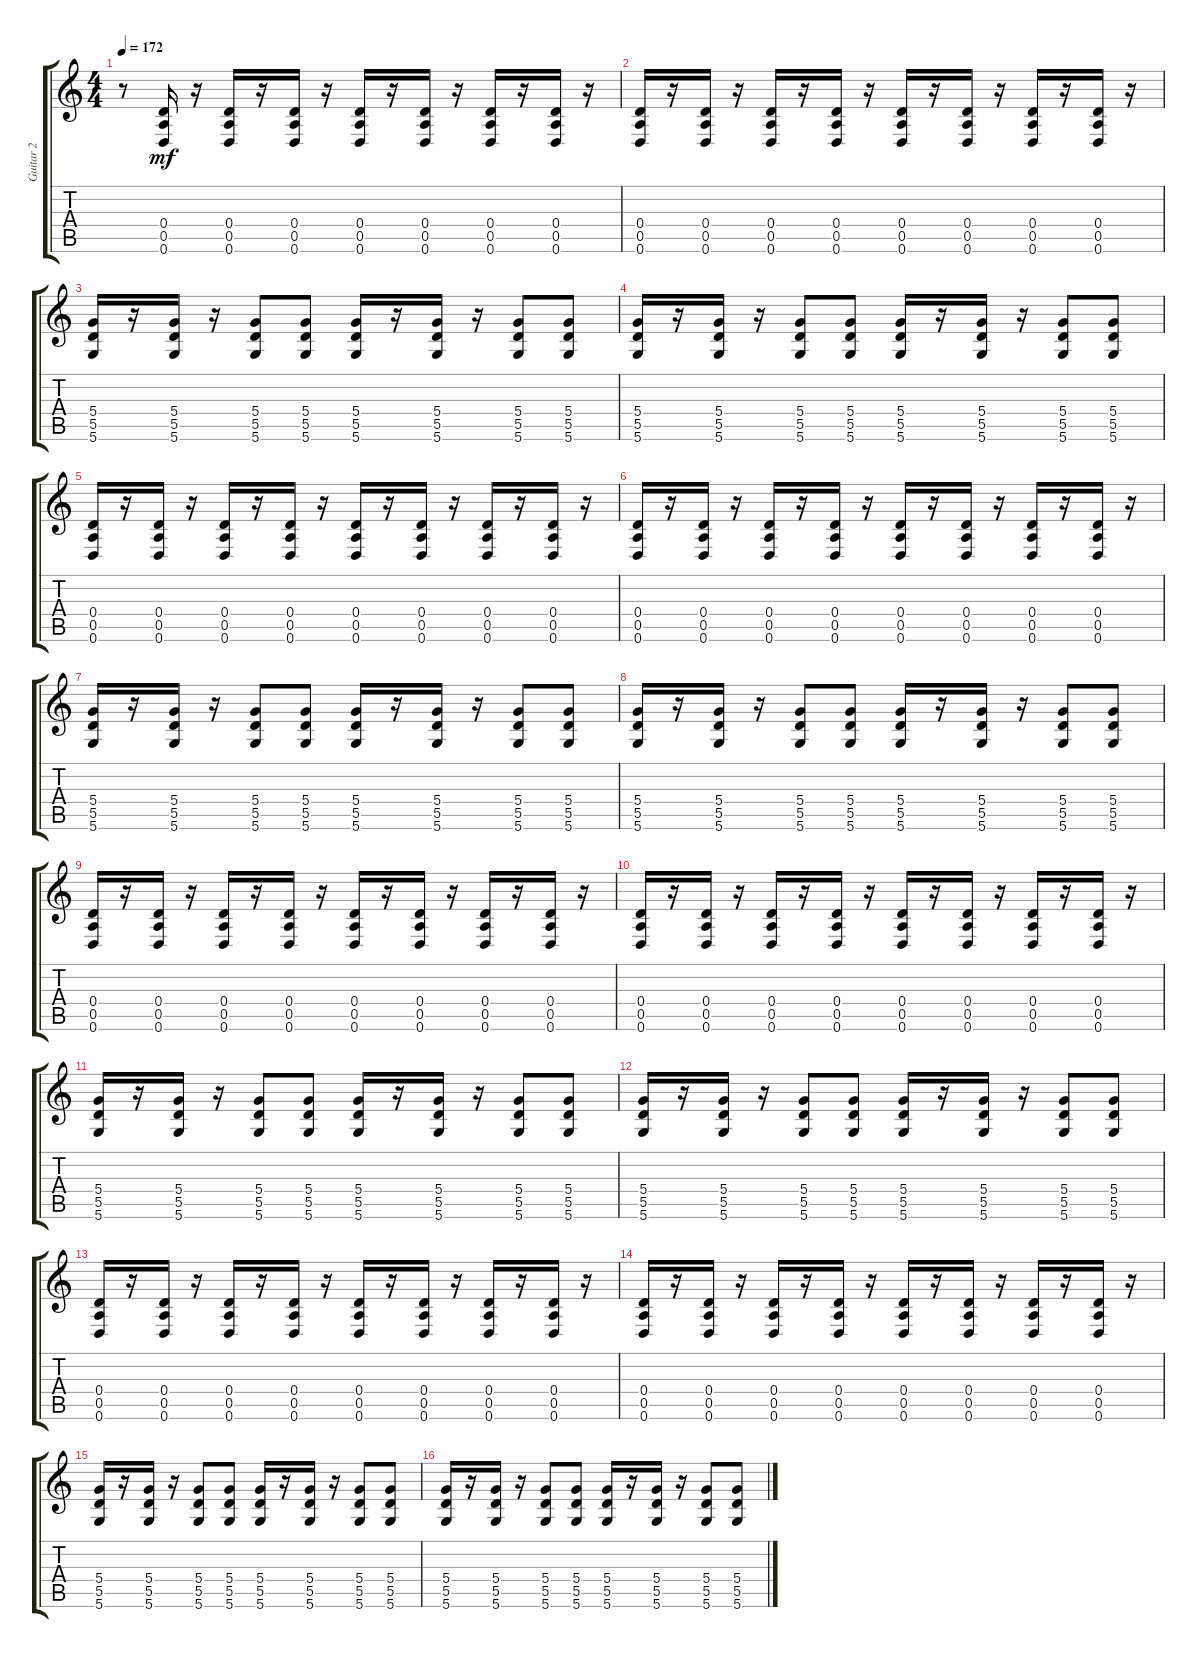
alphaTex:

\track ("Guitar 2" "Guitar 2") {instrument overdrivenguitar}
\staff {score tabs}
\tuning (E4 B3 G3 D3 A2 D2) {hide}
\ts (4 4)
\tempo 172
\clef g2
\ks c
r.8{dy mf} (0.4 0.5 0.6).16 r.16 (0.4 0.5 0.6).16 r.16 (0.4 0.5 0.6).16 r.16 (0.4 0.5 0.6).16 r.16 (0.4 0.5 0.6).16 r.16 (0.4 0.5 0.6).16 r.16 (0.4 0.5 0.6).16 r.16 |
(0.4 0.5 0.6).16 r.16 (0.4 0.5 0.6).16 r.16 (0.4 0.5 0.6).16 r.16 (0.4 0.5 0.6).16 r.16 (0.4 0.5 0.6).16 r.16 (0.4 0.5 0.6).16 r.16 (0.4 0.5 0.6).16 r.16 (0.4 0.5 0.6).16 r.16 |
(5.4 5.5 5.6).16 r.16 (5.4 5.5 5.6).16 r.16 (5.4 5.5 5.6).8 (5.4 5.5 5.6).8 (5.4 5.5 5.6).16 r.16 (5.4 5.5 5.6).16 r.16 (5.4 5.5 5.6).8 (5.4 5.5 5.6).8 |
(5.4 5.5 5.6).16 r.16 (5.4 5.5 5.6).16 r.16 (5.4 5.5 5.6).8 (5.4 5.5 5.6).8 (5.4 5.5 5.6).16 r.16 (5.4 5.5 5.6).16 r.16 (5.4 5.5 5.6).8 (5.4 5.5 5.6).8 |
(0.4 0.5 0.6).16 r.16 (0.4 0.5 0.6).16 r.16 (0.4 0.5 0.6).16 r.16 (0.4 0.5 0.6).16 r.16 (0.4 0.5 0.6).16 r.16 (0.4 0.5 0.6).16 r.16 (0.4 0.5 0.6).16 r.16 (0.4 0.5 0.6).16 r.16 |
(0.4 0.5 0.6).16 r.16 (0.4 0.5 0.6).16 r.16 (0.4 0.5 0.6).16 r.16 (0.4 0.5 0.6).16 r.16 (0.4 0.5 0.6).16 r.16 (0.4 0.5 0.6).16 r.16 (0.4 0.5 0.6).16 r.16 (0.4 0.5 0.6).16 r.16 |
(5.4 5.5 5.6).16 r.16 (5.4 5.5 5.6).16 r.16 (5.4 5.5 5.6).8 (5.4 5.5 5.6).8 (5.4 5.5 5.6).16 r.16 (5.4 5.5 5.6).16 r.16 (5.4 5.5 5.6).8 (5.4 5.5 5.6).8 |
(5.4 5.5 5.6).16 r.16 (5.4 5.5 5.6).16 r.16 (5.4 5.5 5.6).8 (5.4 5.5 5.6).8 (5.4 5.5 5.6).16 r.16 (5.4 5.5 5.6).16 r.16 (5.4 5.5 5.6).8 (5.4 5.5 5.6).8 |
(0.4 0.5 0.6).16 r.16 (0.4 0.5 0.6).16 r.16 (0.4 0.5 0.6).16 r.16 (0.4 0.5 0.6).16 r.16 (0.4 0.5 0.6).16 r.16 (0.4 0.5 0.6).16 r.16 (0.4 0.5 0.6).16 r.16 (0.4 0.5 0.6).16 r.16 |
(0.4 0.5 0.6).16 r.16 (0.4 0.5 0.6).16 r.16 (0.4 0.5 0.6).16 r.16 (0.4 0.5 0.6).16 r.16 (0.4 0.5 0.6).16 r.16 (0.4 0.5 0.6).16 r.16 (0.4 0.5 0.6).16 r.16 (0.4 0.5 0.6).16 r.16 |
(5.4 5.5 5.6).16 r.16 (5.4 5.5 5.6).16 r.16 (5.4 5.5 5.6).8 (5.4 5.5 5.6).8 (5.4 5.5 5.6).16 r.16 (5.4 5.5 5.6).16 r.16 (5.4 5.5 5.6).8 (5.4 5.5 5.6).8 |
(5.4 5.5 5.6).16 r.16 (5.4 5.5 5.6).16 r.16 (5.4 5.5 5.6).8 (5.4 5.5 5.6).8 (5.4 5.5 5.6).16 r.16 (5.4 5.5 5.6).16 r.16 (5.4 5.5 5.6).8 (5.4 5.5 5.6).8 |
(0.4 0.5 0.6).16 r.16 (0.4 0.5 0.6).16 r.16 (0.4 0.5 0.6).16 r.16 (0.4 0.5 0.6).16 r.16 (0.4 0.5 0.6).16 r.16 (0.4 0.5 0.6).16 r.16 (0.4 0.5 0.6).16 r.16 (0.4 0.5 0.6).16 r.16 |
(0.4 0.5 0.6).16 r.16 (0.4 0.5 0.6).16 r.16 (0.4 0.5 0.6).16 r.16 (0.4 0.5 0.6).16 r.16 (0.4 0.5 0.6).16 r.16 (0.4 0.5 0.6).16 r.16 (0.4 0.5 0.6).16 r.16 (0.4 0.5 0.6).16 r.16 |
(5.4 5.5 5.6).16 r.16 (5.4 5.5 5.6).16 r.16 (5.4 5.5 5.6).8 (5.4 5.5 5.6).8 (5.4 5.5 5.6).16 r.16 (5.4 5.5 5.6).16 r.16 (5.4 5.5 5.6).8 (5.4 5.5 5.6).8 |
(5.4 5.5 5.6).16 r.16 (5.4 5.5 5.6).16 r.16 (5.4 5.5 5.6).8 (5.4 5.5 5.6).8 (5.4 5.5 5.6).16 r.16 (5.4 5.5 5.6).16 r.16 (5.4 5.5 5.6).8 (5.4 5.5 5.6).8
